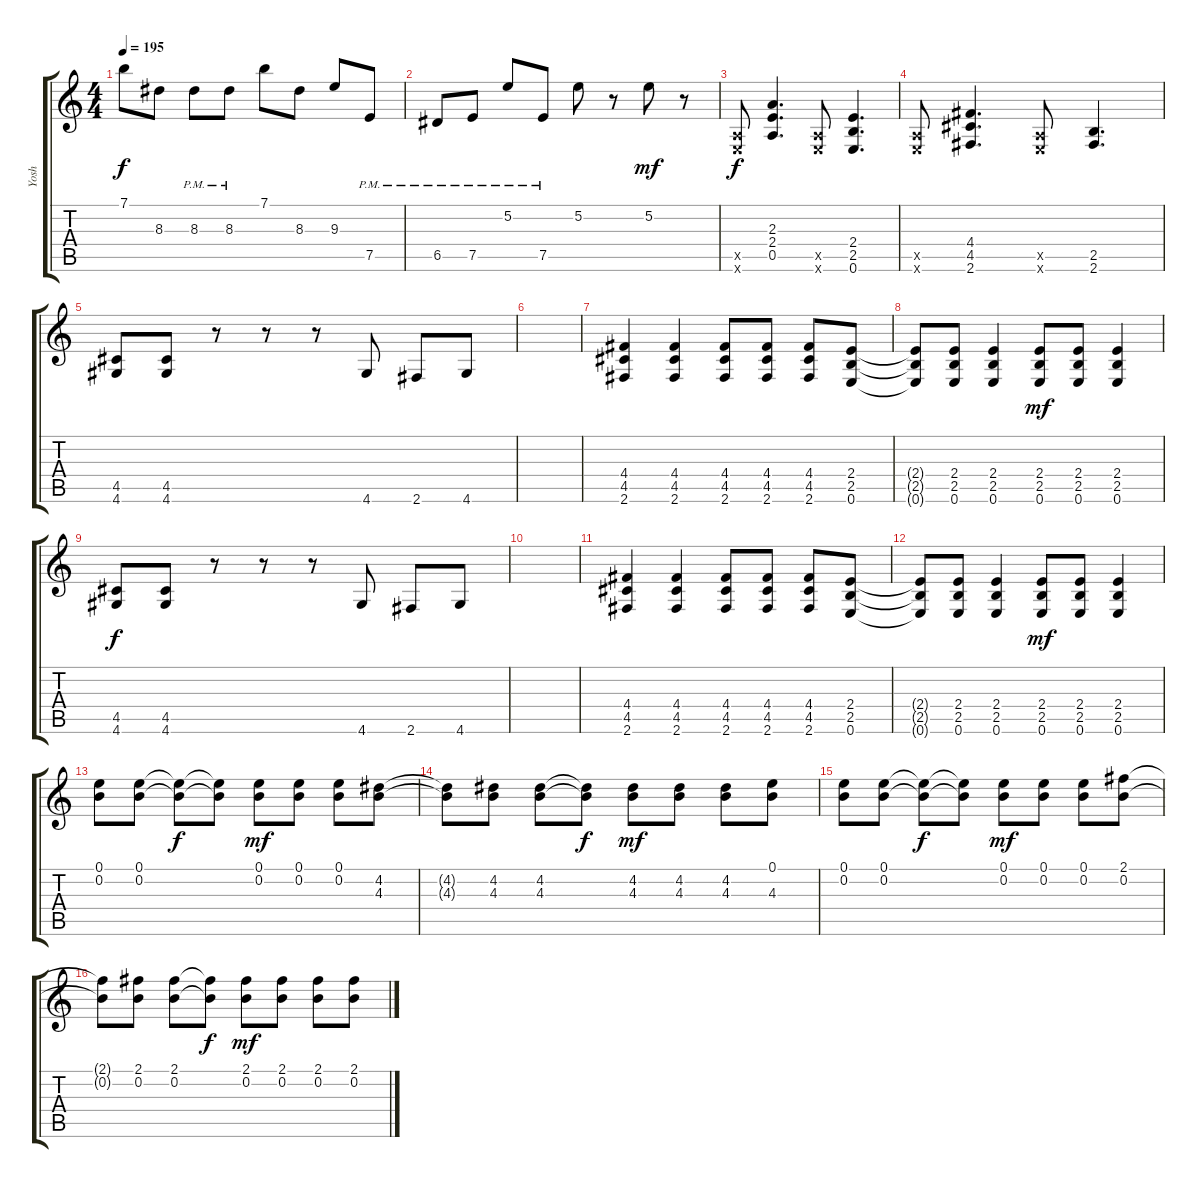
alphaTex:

\track ("Yosh" "Yosh") {instrument overdrivenguitar}
\staff {score tabs}
\tuning (E4 B3 G3 D3 A2 E2) {hide}
\ts (4 4)
\tempo 195
\clef g2
\ks c
7.1.8{dy f} 8.3.8 8.3{pm}.8 8.3{pm}.8 7.1.8 8.3.8 9.3.8 7.5{pm}.8 |
6.5{pm}.8 7.5{pm}.8 5.2{pm}.8 7.5{pm}.8 5.2.8 r.8 5.2.8{dy mf} r.8 |
(0.5{x} 0.6{x}).8{dy f} (2.3 2.4 0.5).4{d} (0.5{x} 0.6{x}).8 (2.4 2.5 0.6).4{d} |
(0.5{x} 0.6{x}).8 (4.4 4.5 2.6).4{d} (0.5{x} 0.6{x}).8 (2.5 2.6).4{d} |
(4.5 4.6).8 (4.5 4.6).8 r.8 r.8 r.8 4.6.8 2.6.8 4.6.8 |
|
(4.4 4.5 2.6).4 (4.4 4.5 2.6).4 (4.4 4.5 2.6).8 (4.4 4.5 2.6).8 (4.4 4.5 2.6).8 (2.4 2.5 0.6).8 |
(2.4{t} 2.5{t} 0.6{t}).8 (2.4 2.5 0.6).8 (2.4 2.5 0.6).4 (2.4 2.5 0.6).8{dy mf} (2.4 2.5 0.6).8 (2.4 2.5 0.6).4 |
(4.5 4.6).8{dy f} (4.5 4.6).8 r.8 r.8 r.8 4.6.8 2.6.8 4.6.8 |
|
(4.4 4.5 2.6).4 (4.4 4.5 2.6).4 (4.4 4.5 2.6).8 (4.4 4.5 2.6).8 (4.4 4.5 2.6).8 (2.4 2.5 0.6).8 |
(2.4{t} 2.5{t} 0.6{t}).8 (2.4 2.5 0.6).8 (2.4 2.5 0.6).4 (2.4 2.5 0.6).8{dy mf} (2.4 2.5 0.6).8 (2.4 2.5 0.6).4 |
(0.1 0.2).8 (0.1 0.2).8 (0.1{t} 0.2{t}).8{dy f} (0.1{t} 0.2{t}).8 (0.1 0.2).8{dy mf} (0.1 0.2).8 (0.1 0.2).8 (4.2 4.3).8 |
(4.2{t} 4.3{t}).8 (4.2 4.3).8 (4.2 4.3).8 (4.2{t} 4.3{t}).8{dy f} (4.2 4.3).8{dy mf} (4.2 4.3).8 (4.2 4.3).8 (0.1 4.3).8 |
(0.1 0.2).8 (0.1 0.2).8 (0.1{t} 0.2{t}).8{dy f} (0.1{t} 0.2{t}).8 (0.1 0.2).8{dy mf} (0.1 0.2).8 (0.1 0.2).8 (2.1 0.2).8 |
(2.1{t} 0.2{t}).8 (2.1 0.2).8 (2.1 0.2).8 (2.1{t} 0.2{t}).8{dy f} (2.1 0.2).8{dy mf} (2.1 0.2).8 (2.1 0.2).8 (2.1 0.2).8
